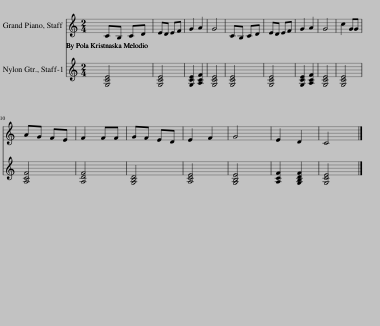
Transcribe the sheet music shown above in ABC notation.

X:1
%%score 1 2
L:1/8
M:2/4
I:linebreak $
K:C
V:1 treble
V:2 treble
V:1
 CB, CD | ED EF | G2 A2 | G4 | CB, CD | %5
 ED EF | G2 A2 | G4 | c2 GG |$ AG FE | %10
 F2 FF | GF ED | E2 F2 | G4 | E2 D2 | %15
 C4 |] %16
V:2
 [G,CE]4 | [G,CE]4 | [G,CE]2 [A,CF]2 | [G,CE]4 | [G,CE]4 | %5
 [G,CE]4 | [G,CE]2 [A,CF]2 | [G,CE]4 | [G,CE]4 |$ [A,CF]4 | %10
 [A,DF]4 | [G,B,D]4 | [A,CE]4 | [G,B,E]4 | [A,CF]2 [G,B,DF]2 | %15
 [G,CE]4 |] %16
